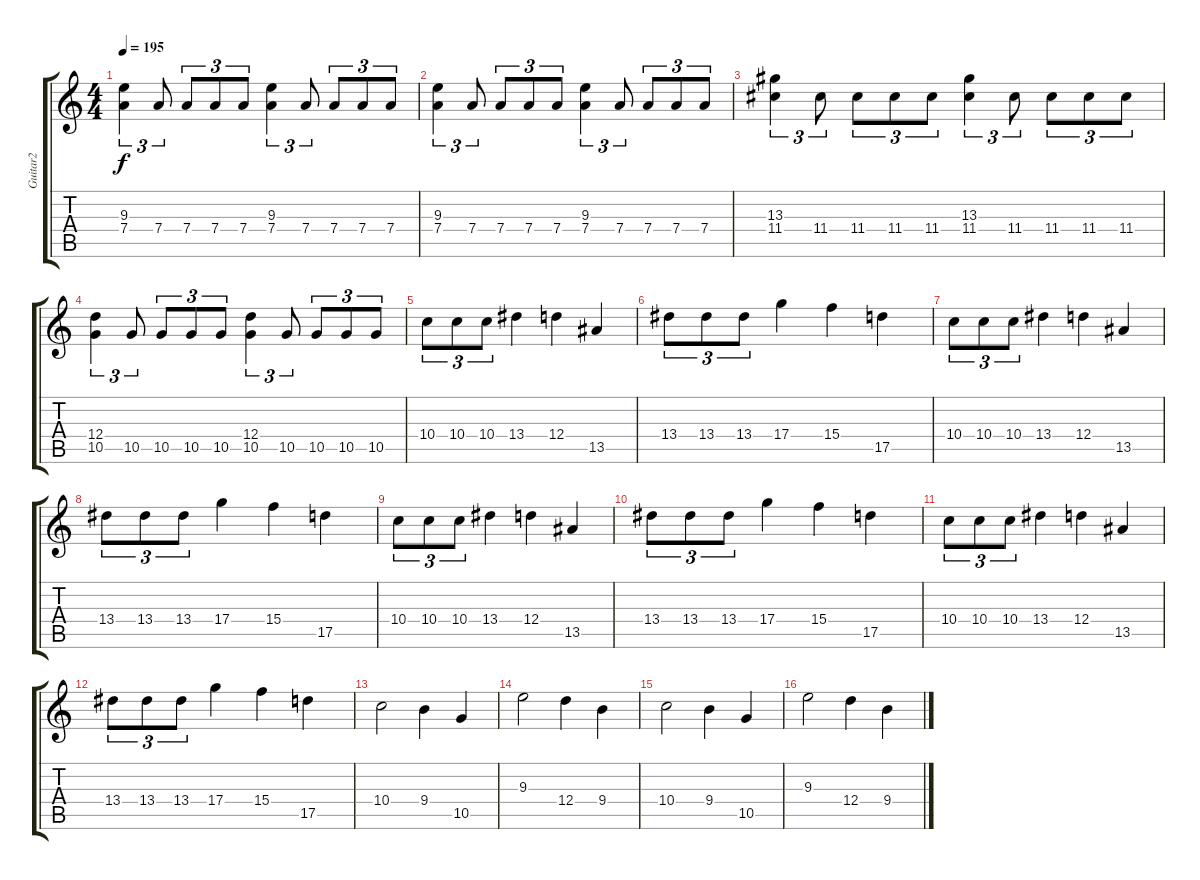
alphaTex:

\track ("Guitar2" "Guitar2") {instrument distortionguitar}
\staff {score tabs}
\tuning (E4 B3 G3 D3 A2 E2) {hide}
\ts (4 4)
\tempo 195
\clef g2
\ks c
(9.3 7.4).4{tu (3 2) dy f} 7.4.8{tu (3 2)} 7.4.8{tu (3 2)} 7.4.8{tu (3 2)} 7.4.8{tu (3 2)} (9.3 7.4).4{tu (3 2)} 7.4.8{tu (3 2)} 7.4.8{tu (3 2)} 7.4.8{tu (3 2)} 7.4.8{tu (3 2)} |
(9.3 7.4).4{tu (3 2)} 7.4.8{tu (3 2)} 7.4.8{tu (3 2)} 7.4.8{tu (3 2)} 7.4.8{tu (3 2)} (9.3 7.4).4{tu (3 2)} 7.4.8{tu (3 2)} 7.4.8{tu (3 2)} 7.4.8{tu (3 2)} 7.4.8{tu (3 2)} |
(13.3 11.4).4{tu (3 2)} 11.4.8{tu (3 2)} 11.4.8{tu (3 2)} 11.4.8{tu (3 2)} 11.4.8{tu (3 2)} (13.3 11.4).4{tu (3 2)} 11.4.8{tu (3 2)} 11.4.8{tu (3 2)} 11.4.8{tu (3 2)} 11.4.8{tu (3 2)} |
(12.4 10.5).4{tu (3 2)} 10.5.8{tu (3 2)} 10.5.8{tu (3 2)} 10.5.8{tu (3 2)} 10.5.8{tu (3 2)} (12.4 10.5).4{tu (3 2)} 10.5.8{tu (3 2)} 10.5.8{tu (3 2)} 10.5.8{tu (3 2)} 10.5.8{tu (3 2)} |
10.4.8{tu (3 2)} 10.4.8{tu (3 2)} 10.4.8{tu (3 2)} 13.4.4 12.4.4 13.5.4 |
13.4.8{tu (3 2)} 13.4.8{tu (3 2)} 13.4.8{tu (3 2)} 17.4.4 15.4.4 17.5.4 |
10.4.8{tu (3 2)} 10.4.8{tu (3 2)} 10.4.8{tu (3 2)} 13.4.4 12.4.4 13.5.4 |
13.4.8{tu (3 2)} 13.4.8{tu (3 2)} 13.4.8{tu (3 2)} 17.4.4 15.4.4 17.5.4 |
10.4.8{tu (3 2)} 10.4.8{tu (3 2)} 10.4.8{tu (3 2)} 13.4.4 12.4.4 13.5.4 |
13.4.8{tu (3 2)} 13.4.8{tu (3 2)} 13.4.8{tu (3 2)} 17.4.4 15.4.4 17.5.4 |
10.4.8{tu (3 2)} 10.4.8{tu (3 2)} 10.4.8{tu (3 2)} 13.4.4 12.4.4 13.5.4 |
13.4.8{tu (3 2)} 13.4.8{tu (3 2)} 13.4.8{tu (3 2)} 17.4.4 15.4.4 17.5.4 |
10.4.2 9.4.4 10.5.4 |
9.3.2 12.4.4 9.4.4 |
10.4.2 9.4.4 10.5.4 |
9.3.2 12.4.4 9.4.4
